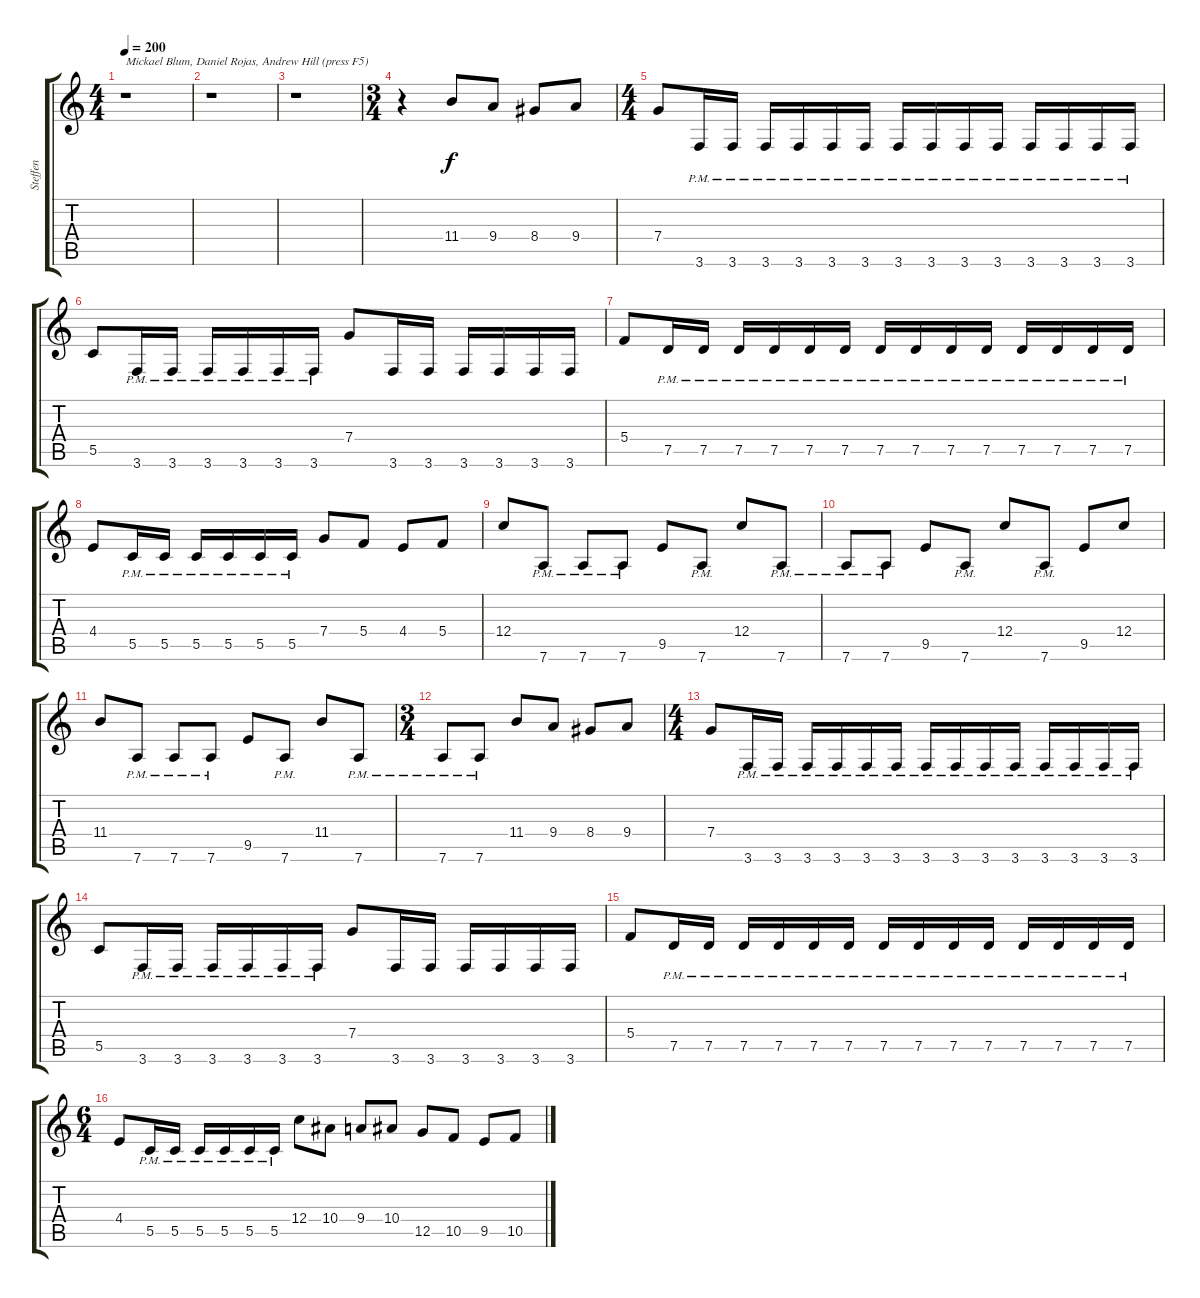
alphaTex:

\track ("Steffen" "Steffen") {instrument distortionguitar}
\staff {score tabs}
\tuning (D4 A3 F3 C3 G2 D2) {hide}
\ts (4 4)
\tempo 200
\clef g2
\ks c
r.1{txt "Mickael Blum, Daniel Rojas, Andrew Hill (press F5)" dy f instrument distortionguitar} |
r.1 |
r.1 |
\ts (3 4)
r.4 11.4.8 9.4.8 8.4.8 9.4.8 |
\ts (4 4)
7.4.8 3.6{pm}.16 3.6{pm}.16 3.6{pm}.16 3.6{pm}.16 3.6{pm}.16 3.6{pm}.16 3.6{pm}.16 3.6{pm}.16 3.6{pm}.16 3.6{pm}.16 3.6{pm}.16 3.6{pm}.16 3.6{pm}.16 3.6{pm}.16 |
5.5.8 3.6{pm}.16 3.6{pm}.16 3.6{pm}.16 3.6{pm}.16 3.6{pm}.16 3.6{pm}.16 7.4.8 3.6.16 3.6.16 3.6.16 3.6.16 3.6.16 3.6.16 |
5.4.8 7.5{pm}.16 7.5{pm}.16 7.5{pm}.16 7.5{pm}.16 7.5{pm}.16 7.5{pm}.16 7.5{pm}.16 7.5{pm}.16 7.5{pm}.16 7.5{pm}.16 7.5{pm}.16 7.5{pm}.16 7.5{pm}.16 7.5{pm}.16 |
4.4.8 5.5{pm}.16 5.5{pm}.16 5.5{pm}.16 5.5{pm}.16 5.5{pm}.16 5.5{pm}.16 7.4.8 5.4.8 4.4.8 5.4.8 |
12.4.8 7.6{pm}.8 7.6{pm}.8 7.6{pm}.8 9.5.8 7.6{pm}.8 12.4.8 7.6{pm}.8 |
7.6{pm}.8 7.6{pm}.8 9.5.8 7.6{pm}.8 12.4.8 7.6{pm}.8 9.5.8 12.4.8 |
11.4.8 7.6{pm}.8 7.6{pm}.8 7.6{pm}.8 9.5.8 7.6{pm}.8 11.4.8 7.6{pm}.8 |
\ts (3 4)
7.6{pm}.8 7.6{pm}.8 11.4.8 9.4.8 8.4.8 9.4.8 |
\ts (4 4)
7.4.8 3.6{pm}.16 3.6{pm}.16 3.6{pm}.16 3.6{pm}.16 3.6{pm}.16 3.6{pm}.16 3.6{pm}.16 3.6{pm}.16 3.6{pm}.16 3.6{pm}.16 3.6{pm}.16 3.6{pm}.16 3.6{pm}.16 3.6{pm}.16 |
5.5.8 3.6{pm}.16 3.6{pm}.16 3.6{pm}.16 3.6{pm}.16 3.6{pm}.16 3.6{pm}.16 7.4.8 3.6.16 3.6.16 3.6.16 3.6.16 3.6.16 3.6.16 |
5.4.8 7.5{pm}.16 7.5{pm}.16 7.5{pm}.16 7.5{pm}.16 7.5{pm}.16 7.5{pm}.16 7.5{pm}.16 7.5{pm}.16 7.5{pm}.16 7.5{pm}.16 7.5{pm}.16 7.5{pm}.16 7.5{pm}.16 7.5{pm}.16 |
\ts (6 4)
4.4.8 5.5{pm}.16 5.5{pm}.16 5.5{pm}.16 5.5{pm}.16 5.5{pm}.16 5.5{pm}.16 12.4.8 10.4.8 9.4.8 10.4.8 12.5.8 10.5.8 9.5.8 10.5.8
